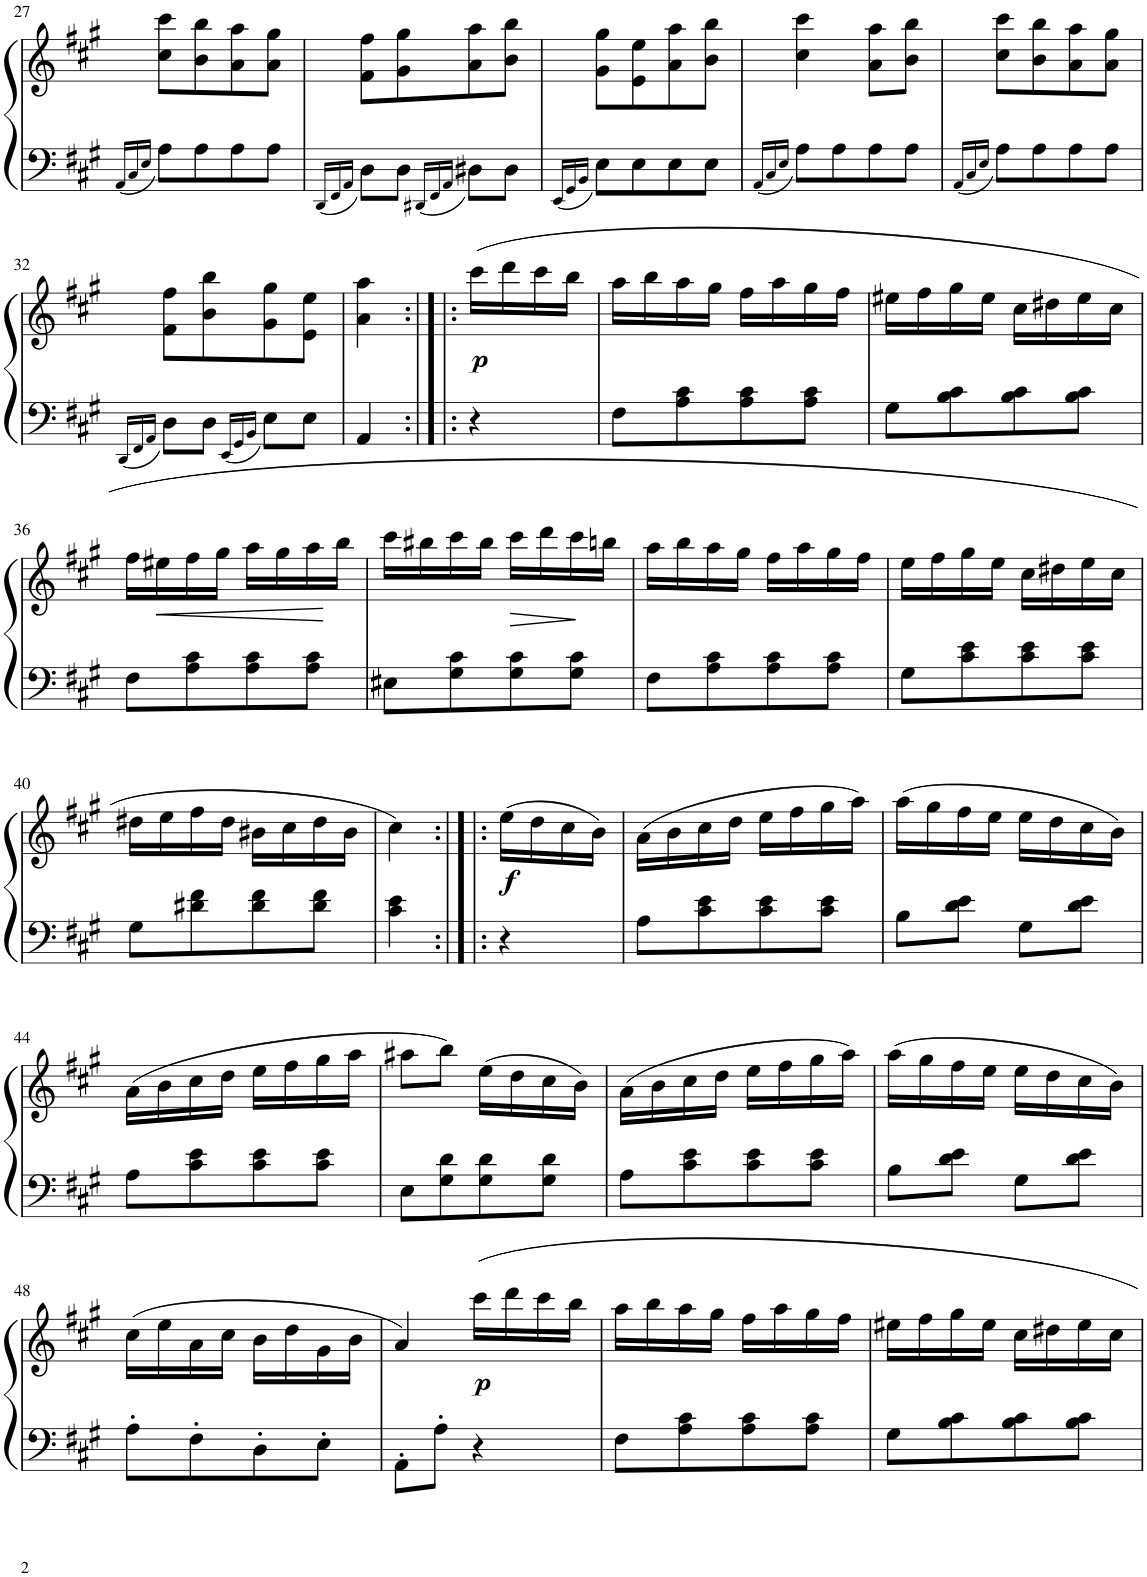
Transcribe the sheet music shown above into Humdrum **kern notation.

**kern	**kern	**dynam
*part1	*part1	*part1
*staff2	*staff1	*staff1/2
*I"Piano	*	*
*I'Pno	*	*
!!LO:PB:g=z
*clefF4	*clefG2	*
*k[f#c#g#]	*k[f#c#g#]	*
*M2/4	*M2/4	*
=27	=27	=27
16qAA/LL	.	.
16qC#/	.	.
16qE/JJ	.	.
8A\L	8cc#\ 8ccc#\L	.
8A\	8b\ 8bb\	.
8A\	8a\ 8aa\	.
8A\J	8a\ 8gg#\J	.
=28	=28	=28
16qDD/LL	.	.
16qFF#/	.	.
16qAA/JJ	.	.
8D\L	8f#\ 8ff#\L	.
8D\J	8g#\ 8gg#\	.
16qDD#X/LL	.	.
16qFF#/	.	.
16qAA/JJ	.	.
8D#X\L	8a\ 8aa\	.
8D#\J	8b\ 8bb\J	.
=29	=29	=29
16qEE/LL	.	.
16qGG#/	.	.
16qBB/JJ	.	.
8E\L	8g#\ 8gg#\L	.
8E\	8e\ 8ee\	.
8E\	8a\ 8aa\	.
8E\J	8b\ 8bb\J	.
=30	=30	=30
16qAA/LL	.	.
16qC#/	.	.
16qE/JJ	.	.
8A\L	4cc#\ 4ccc#\	.
8A\	.	.
8A\	8a\ 8aa\L	.
8A\J	8b\ 8bb\J	.
=31	=31	=31
16qAA/LL	.	.
16qC#/	.	.
16qE/JJ	.	.
8A\L	8cc#\ 8ccc#\L	.
8A\	8b\ 8bb\	.
8A\	8a\ 8aa\	.
8A\J	8a\ 8gg#\J	.
!!LO:LB:g=z
=32	=32	=32
16qDD/LL	.	.
16qFF#/	.	.
16qAA/JJ	.	.
8D\L	8f#\ 8ff#\L	.
8D\J	8b\ 8bb\	.
16qEE/LL	.	.
16qGG#/	.	.
16qBB/JJ	.	.
8E\L	8g#\ 8gg#\	.
8E\J	8e\ 8ee\J	.
=33	=33	=33
4AA/	4a\ 4aa\	.
=33:|!|:	=33:|!|:	=33:|!|:
!	!	!LO:DY:b
4r	(16ccc#\LL	p
.	16ddd\	.
.	16ccc#\	.
.	16bb\JJ	.
=34	=34	=34
8F#\L	16aa\LL	.
.	16bb\	.
8A\ 8c#\	16aa\	.
.	16gg#\JJ	.
8A\ 8c#\	16ff#\LL	.
.	16aa\	.
8A\ 8c#\J	16gg#\	.
.	16ff#\JJ	.
=35	=35	=35
8G#\L	16ee#X\LL	.
.	16ff#\	.
8B\ 8c#\	16gg#\	.
.	16ee#\JJ	.
8B\ 8c#\	16cc#\LL	.
.	16dd#X\	.
8B\ 8c#\J	16ee#\	.
.	16cc#\JJ	.
!!LO:LB:g=z
=36	=36	=36
8F#\L	16ff#\LL	.
!	!	!LO:HP:b
.	16ee#X\	<
8A\ 8c#\	16ff#\	.
.	16gg#\JJ	.
8A\ 8c#\	16aa\LL	.
.	16gg#\	.
8A\ 8c#\J	16aa\	.
.	16bb\JJ	.
.	.	[
=37	=37	=37
8E#X\L	16ccc#\LL	.
.	16bb#X\	.
8G#\ 8c#\	16ccc#\	.
.	16bb#\JJ	.
!	!	!LO:HP:b
8G#\ 8c#\	16ccc#\LL	>
.	16ddd\	.
8G#\ 8c#\J	16ccc#\	.
.	16bbn\JJ	.
.	.	]
=38	=38	=38
8F#\L	16aa\LL	.
.	16bb\	.
8A\ 8c#\	16aa\	.
.	16gg#\JJ	.
8A\ 8c#\	16ff#\LL	.
.	16aa\	.
8A\ 8c#\J	16gg#\	.
.	16ff#\JJ	.
=39	=39	=39
8G#\L	16ee\LL	.
.	16ff#\	.
8c#\ 8e\	16gg#\	.
.	16ee\JJ	.
8c#\ 8e\	16cc#\LL	.
.	16dd#X\	.
8c#\ 8e\J	16ee\	.
.	16cc#\JJ	.
!!LO:LB:g=z
=40	=40	=40
8G#\L	16dd#X\LL	.
.	16ee\	.
8d#X\ 8f#\	16ff#\	.
.	16dd#\JJ	.
8d#\ 8f#\	16b#X\LL	.
.	16cc#\	.
8d#\ 8f#\J	16dd#\	.
.	16b#\JJ	.
=41	=41	=41
4c#\ 4e\	4cc#\)	.
=41:|!|:	=41:|!|:	=41:|!|:
!	!	!LO:DY:b
4r	(16ee\LL	f
.	16dd\	.
.	16cc#\	.
.	16b\JJ)	.
=42	=42	=42
8A\L	(16a\LL	.
.	16b\	.
8c#\ 8e\	16cc#\	.
.	16dd\JJ	.
8c#\ 8e\	16ee\LL	.
.	16ff#\	.
8c#\ 8e\J	16gg#\	.
.	16aa\JJ)	.
=43	=43	=43
8B\L	(16aa\LL	.
.	16gg#\	.
8d\ 8e\J	16ff#\	.
.	16ee\JJ	.
8G#\L	16ee\LL	.
.	16dd\	.
8d\ 8e\J	16cc#\	.
.	16b\JJ)	.
!!LO:LB:g=z
=44	=44	=44
8A\L	(16a\LL	.
.	16b\	.
8c#\ 8e\	16cc#\	.
.	16dd\JJ	.
8c#\ 8e\	16ee\LL	.
.	16ff#\	.
8c#\ 8e\J	16gg#\	.
.	16aa\JJ	.
=45	=45	=45
8E\L	8aa#X\L	.
8G#\ 8d\	8bb\J)	.
8G#\ 8d\	(16ee\LL	.
.	16dd\	.
8G#\ 8d\J	16cc#\	.
.	16b\JJ)	.
=46	=46	=46
8A\L	(16a\LL	.
.	16b\	.
8c#\ 8e\	16cc#\	.
.	16dd\JJ	.
8c#\ 8e\	16ee\LL	.
.	16ff#\	.
8c#\ 8e\J	16gg#\	.
.	16aa\JJ)	.
=47	=47	=47
8B\L	(16aa\LL	.
.	16gg#\	.
8d\ 8e\J	16ff#\	.
.	16ee\JJ	.
8G#\L	16ee\LL	.
.	16dd\	.
8d\ 8e\J	16cc#\	.
.	16b\JJ)	.
!!LO:LB:g=z
=48	=48	=48
8A'\L	(16cc#\LL	.
.	16ee\	.
8F#'\	16a\	.
.	16cc#\JJ	.
8D'\	16b\LL	.
.	16dd\	.
8E'\J	16g#\	.
.	16b\JJ	.
=49	=49	=49
8AA'\L	4a/)	.
8A'\J	.	.
!	!	!LO:DY:b
4r	16ccc#\LL	p
.	16ddd\	.
.	16ccc#\	.
.	16bb\JJ	.
=50	=50	=50
8F#\L	16aa\LL	.
.	16bb\	.
8A\ 8c#\	16aa\	.
.	16gg#\JJ	.
8A\ 8c#\	16ff#\LL	.
.	16aa\	.
8A\ 8c#\J	16gg#\	.
.	16ff#\JJ	.
=51	=51	=51
8G#\L	16ee#X\LL	.
.	16ff#\	.
8B\ 8c#\	16gg#\	.
.	16ee#\JJ	.
8B\ 8c#\	16cc#\LL	.
.	16dd#X\	.
8B\ 8c#\J	16ee#\	.
.	16cc#\JJ	.
=	=	=
*-	*-	*-
